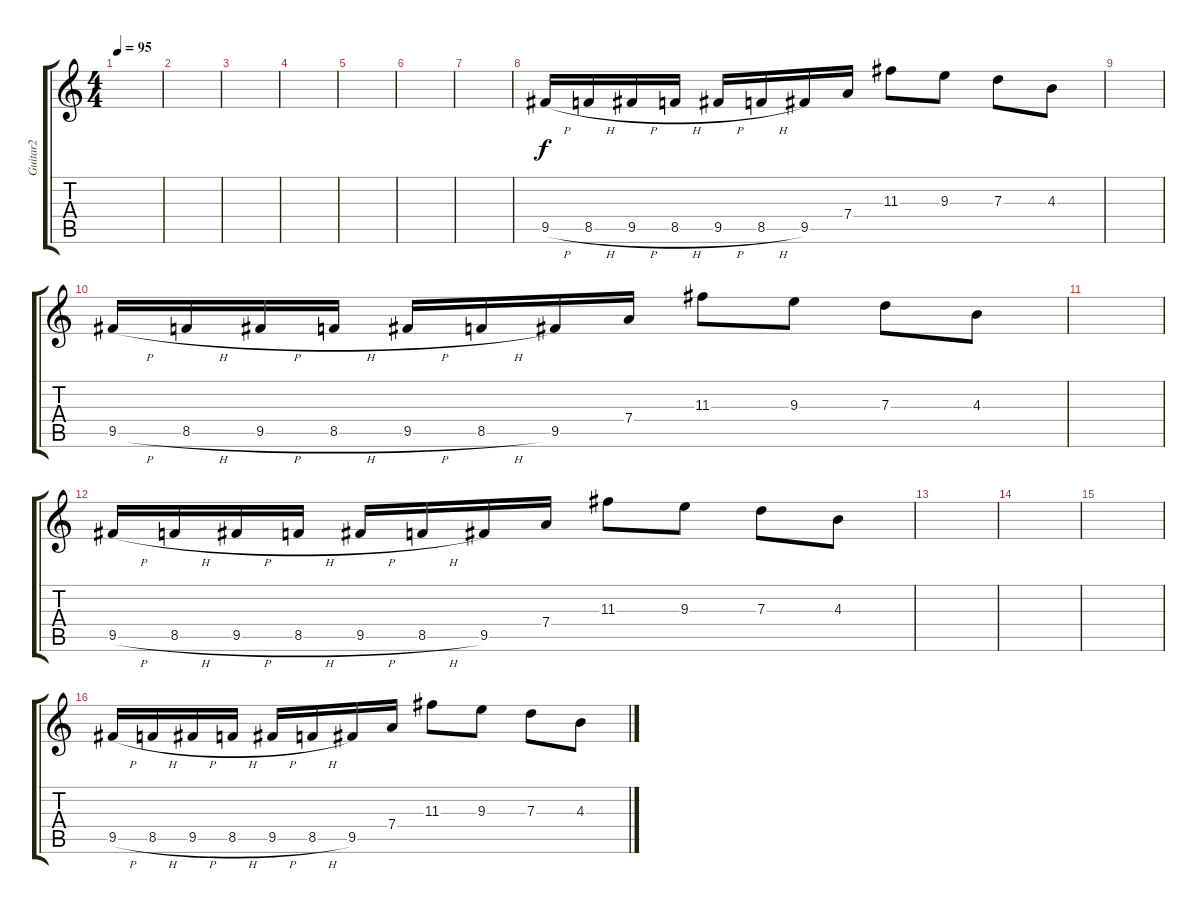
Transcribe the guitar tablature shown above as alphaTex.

\track ("Guitar2" "Guitar2") {instrument electricguitarjazz}
\staff {score tabs}
\tuning (E4 B3 G3 D3 A2 E2) {hide}
\ts (4 4)
\tempo 95
\clef g2
\ks c
|
|
|
|
|
|
|
9.5{h}.16 8.5{h}.16 9.5{h}.16 8.5{h}.16 9.5{h}.16 8.5{h}.16 9.5.16 7.4.16 11.3.8 9.3.8 7.3.8 4.3.8 |
|
9.5{h}.16 8.5{h}.16 9.5{h}.16 8.5{h}.16 9.5{h}.16 8.5{h}.16 9.5.16 7.4.16 11.3.8 9.3.8 7.3.8 4.3.8 |
|
9.5{h}.16 8.5{h}.16 9.5{h}.16 8.5{h}.16 9.5{h}.16 8.5{h}.16 9.5.16 7.4.16 11.3.8 9.3.8 7.3.8 4.3.8 |
|
|
|
9.5{h}.16 8.5{h}.16 9.5{h}.16 8.5{h}.16 9.5{h}.16 8.5{h}.16 9.5.16 7.4.16 11.3.8 9.3.8 7.3.8 4.3.8
